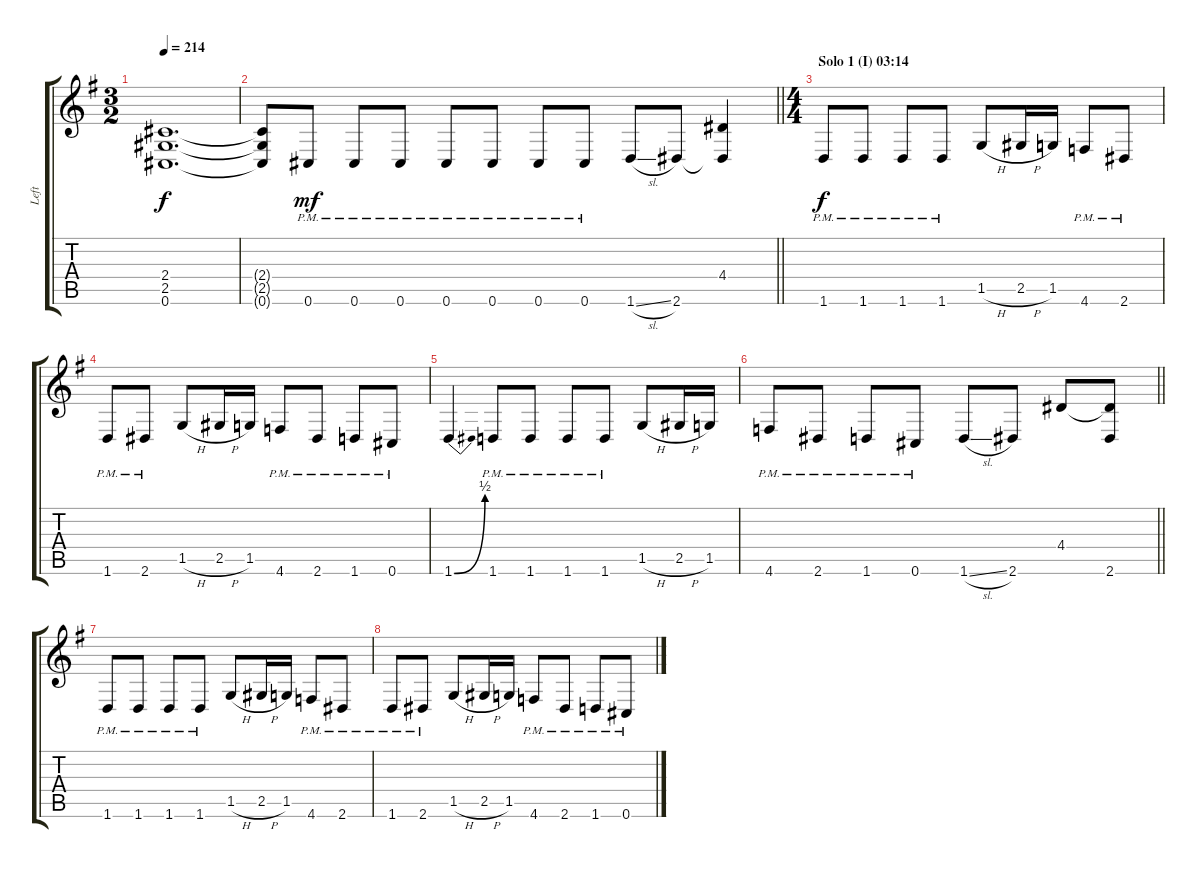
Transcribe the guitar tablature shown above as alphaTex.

\track ("Left" "Left") {instrument distortionguitar}
\staff {score tabs}
\tuning (Db4 Ab3 E3 B2 Gb2 Db2) {hide}
\ts (3 2)
\tempo 214
\clef g2
\ks eminor
(2.4{t} 2.5{t} 0.6{t}).1{d dy f} |
\barLineRight lightlight
(2.4{t} 2.5{t} 0.6{t}).8 0.6{pm}.8{dy mf} 0.6{pm}.8 0.6{pm}.8 0.6{pm}.8 0.6{pm}.8 0.6{pm}.8 0.6{pm}.8 1.6{sl}.8 2.6.8 (4.4 2.6{t}).4 |
\ts (4 4)
\section ("" "Solo 1 (I) 03:14")
1.6{pm}.8{dy f} 1.6{pm}.8 1.6{pm}.8 1.6{pm}.8 1.5{h}.8 2.5{h}.16 1.5.16 4.6{pm}.8 2.6{pm}.8 |
1.6{pm}.8 2.6{pm}.8 1.5{h}.8 2.5{h}.16 1.5.16 4.6{pm}.8 2.6{pm}.8 1.6{pm}.8 0.6{pm}.8 |
1.6{be (bend 0 0 60 2)}.4 1.6{pm}.8 1.6{pm}.8 1.6{pm}.8 1.6{pm}.8 1.5{h}.8 2.5{h}.16 1.5.16 |
\barLineRight lightlight
4.6{pm}.8 2.6{pm}.8 1.6{pm}.8 0.6{pm}.8 1.6{sl}.8 2.6.8 4.4.8 (4.4{t} 2.6).8 |
1.6{pm}.8 1.6{pm}.8 1.6{pm}.8 1.6{pm}.8 1.5{h}.8 2.5{h}.16 1.5.16 4.6{pm}.8 2.6{pm}.8 |
1.6{pm}.8 2.6{pm}.8 1.5{h}.8 2.5{h}.16 1.5.16 4.6{pm}.8 2.6{pm}.8 1.6{pm}.8 0.6{pm}.8
